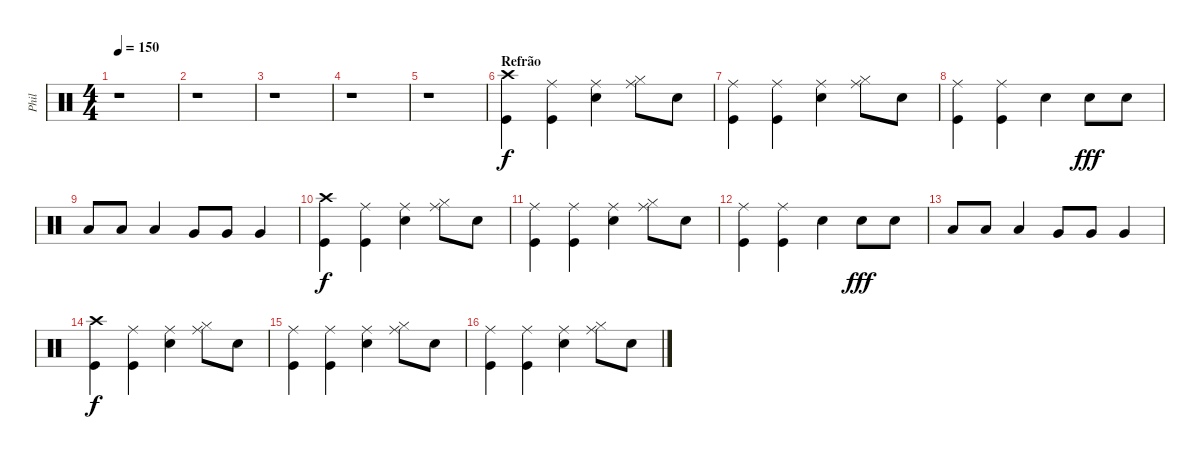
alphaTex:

\track ("Phil" "Phil") {instrument percussion}
\staff {score}
\articulation defaults
\ts (4 4)
\tempo 150
\clef neutral
\ks c
r.1{dy f} |
r.1 |
r.1 |
r.1 |
r.1 |
\section ("" "Refrão")
("Kick (hit)" "Crash high (hit)").4 ("Kick (hit)" "Ride (middle)").4 ("Snare (hit) 2" "Ride (middle)").4 ("Hi-Hat (closed)" "Ride (middle)").8 "Snare (hit) 2".8 |
("Kick (hit)" "Ride (middle)").4 ("Kick (hit)" "Ride (middle)").4 ("Snare (hit) 2" "Ride (middle)").4 ("Hi-Hat (closed)" "Ride (middle)").8 "Snare (hit) 2".8 |
("Kick (hit)" "Ride (middle)").4 ("Kick (hit)" "Ride (middle)").4 "Snare (hit) 2".4 "Snare (hit) 2".8{dy fff} "Snare (hit) 2".8 |
"Low Tom (hit)".8 "Low Tom (hit)".8 "Low Tom (hit)".4 "Very Low Tom (hit)".8 "Very Low Tom (hit)".8 "Very Low Tom (hit)".4 |
("Kick (hit)" "Crash high (hit)").4{dy f} ("Kick (hit)" "Ride (middle)").4 ("Snare (hit) 2" "Ride (middle)").4 ("Hi-Hat (closed)" "Ride (middle)").8 "Snare (hit) 2".8 |
("Kick (hit)" "Ride (middle)").4 ("Kick (hit)" "Ride (middle)").4 ("Snare (hit) 2" "Ride (middle)").4 ("Hi-Hat (closed)" "Ride (middle)").8 "Snare (hit) 2".8 |
("Kick (hit)" "Ride (middle)").4 ("Kick (hit)" "Ride (middle)").4 "Snare (hit) 2".4 "Snare (hit) 2".8{dy fff} "Snare (hit) 2".8 |
"Low Tom (hit)".8 "Low Tom (hit)".8 "Low Tom (hit)".4 "Very Low Tom (hit)".8 "Very Low Tom (hit)".8 "Very Low Tom (hit)".4 |
("Kick (hit)" "Crash high (hit)").4{dy f} ("Kick (hit)" "Ride (middle)").4 ("Snare (hit) 2" "Ride (middle)").4 ("Hi-Hat (closed)" "Ride (middle)").8 "Snare (hit) 2".8 |
("Kick (hit)" "Ride (middle)").4 ("Kick (hit)" "Ride (middle)").4 ("Snare (hit) 2" "Ride (middle)").4 ("Hi-Hat (closed)" "Ride (middle)").8 "Snare (hit) 2".8 |
("Kick (hit)" "Ride (middle)").4 ("Kick (hit)" "Ride (middle)").4 ("Snare (hit) 2" "Ride (middle)").4 ("Hi-Hat (closed)" "Ride (middle)").8 "Snare (hit) 2".8
